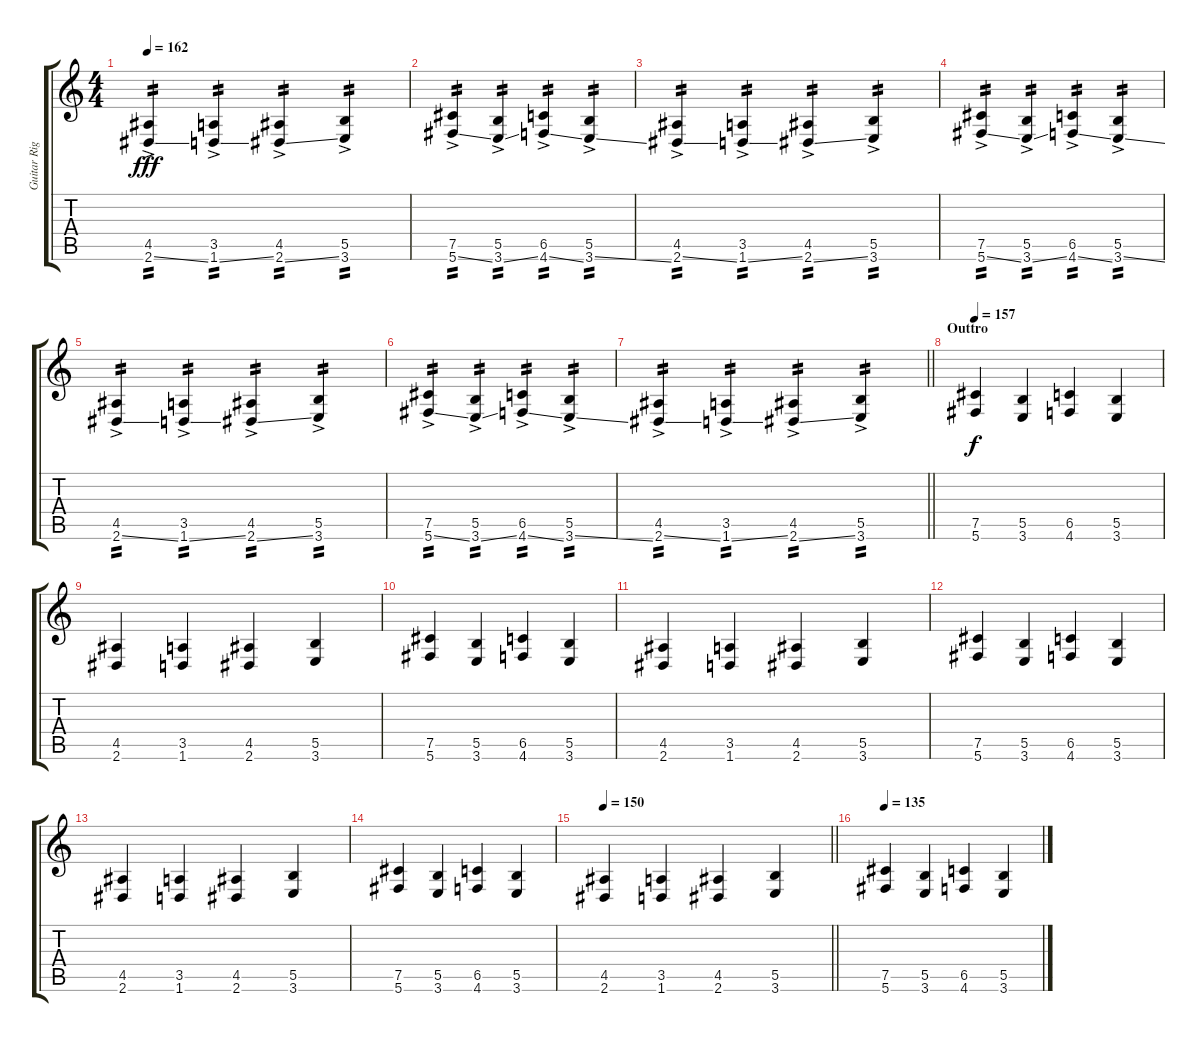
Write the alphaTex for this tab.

\track ("Guitar Right" "Guitar Rig") {instrument distortionguitar}
\staff {score tabs}
\tuning (Db4 Ab3 E3 B2 Gb2 Db2) {hide}
\ts (4 4)
\tempo 162
\clef g2
\ks c
(4.5{ac} 2.6{ss ac}).4{tp 2 dy fff} (3.5{ac} 1.6{ss ac}).4{tp 2} (4.5{ac} 2.6{ss ac}).4{tp 2} (5.5{ac} 3.6{ac}).4{tp 2} |
(7.5{ac} 5.6{ss ac}).4{tp 2} (5.5{ac} 3.6{ss ac}).4{tp 2} (6.5{ac} 4.6{ss ac}).4{tp 2} (5.5{ac} 3.6{ss ac}).4{tp 2} |
(4.5{ac} 2.6{ss ac}).4{tp 2} (3.5{ac} 1.6{ss ac}).4{tp 2} (4.5{ac} 2.6{ss ac}).4{tp 2} (5.5{ac} 3.6{ac}).4{tp 2} |
(7.5{ac} 5.6{ss ac}).4{tp 2} (5.5{ac} 3.6{ss ac}).4{tp 2} (6.5{ac} 4.6{ss ac}).4{tp 2} (5.5{ac} 3.6{ss ac}).4{tp 2} |
(4.5{ac} 2.6{ss ac}).4{tp 2} (3.5{ac} 1.6{ss ac}).4{tp 2} (4.5{ac} 2.6{ss ac}).4{tp 2} (5.5{ac} 3.6{ac}).4{tp 2} |
(7.5{ac} 5.6{ss ac}).4{tp 2} (5.5{ac} 3.6{ss ac}).4{tp 2} (6.5{ac} 4.6{ss ac}).4{tp 2} (5.5{ac} 3.6{ss ac}).4{tp 2} |
\barLineRight lightlight
(4.5{ac} 2.6{ss ac}).4{tp 2} (3.5{ac} 1.6{ss ac}).4{tp 2} (4.5{ac} 2.6{ss ac}).4{tp 2} (5.5{ac} 3.6{ac}).4{tp 2} |
\section ("" "Outtro")
\tempo 157
(7.5 5.6).4{dy f} (5.5 3.6).4 (6.5 4.6).4 (5.5 3.6).4 |
(4.5 2.6).4 (3.5 1.6).4 (4.5 2.6).4 (5.5 3.6).4 |
(7.5 5.6).4 (5.5 3.6).4 (6.5 4.6).4 (5.5 3.6).4 |
(4.5 2.6).4 (3.5 1.6).4 (4.5 2.6).4 (5.5 3.6).4 |
(7.5 5.6).4 (5.5 3.6).4 (6.5 4.6).4 (5.5 3.6).4 |
(4.5 2.6).4 (3.5 1.6).4 (4.5 2.6).4 (5.5 3.6).4 |
(7.5 5.6).4 (5.5 3.6).4 (6.5 4.6).4 (5.5 3.6).4 |
\tempo 150
\barLineRight lightlight
(4.5 2.6).4 (3.5 1.6).4 (4.5 2.6).4 (5.5 3.6).4 |
\tempo 135
(7.5 5.6).4 (5.5 3.6).4 (6.5 4.6).4 (5.5 3.6).4
